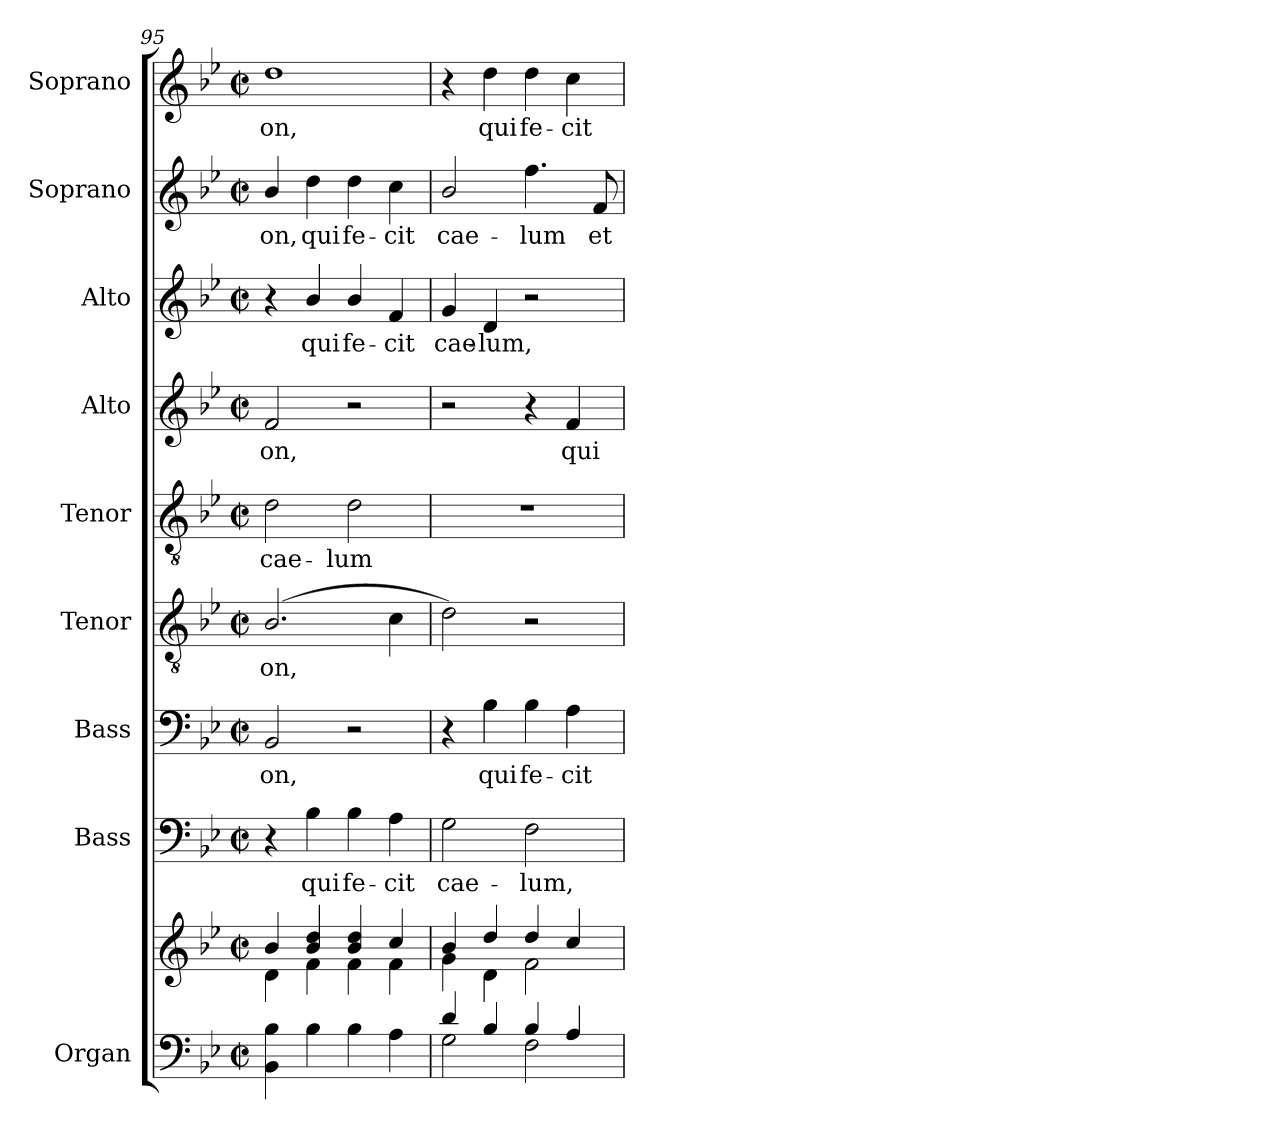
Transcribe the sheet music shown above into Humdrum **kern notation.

**kern	**kern	**kern	**text	**kern	**text	**kern	**text	**kern	**text	**kern	**text	**kern	**text	**kern	**text	**kern	**text
*part9	*part9	*part8	*part8	*part7	*part7	*part6	*part6	*part5	*part5	*part4	*part4	*part3	*part3	*part2	*part2	*part1	*part1
*staff10	*staff9	*staff8	*staff8	*staff7	*staff7	*staff6	*staff6	*staff5	*staff5	*staff4	*staff4	*staff3	*staff3	*staff2	*staff2	*staff1	*staff1
*I"Organ	*	*I"Bass	*	*I"Bass	*	*I"Tenor	*	*I"Tenor	*	*I"Alto	*	*I"Alto	*	*I"Soprano	*	*I"Soprano	*
*I'Organ.	*	*I'B.	*	*I'B.	*	*I'T.	*	*I'T.	*	*I'A.	*	*I'A.	*	*I'S.	*	*I'S.	*
*clefF4	*clefG2	*clefF4	*	*clefF4	*	*clefGv2	*	*clefGv2	*	*clefG2	*	*clefG2	*	*clefG2	*	*clefG2	*
*	*	*	*	*	*	*ITrd7c12	*	*ITrd7c12	*	*	*	*	*	*	*	*	*
*k[b-e-]	*k[b-e-]	*k[b-e-]	*	*k[b-e-]	*	*k[b-e-]	*	*k[b-e-]	*	*k[b-e-]	*	*k[b-e-]	*	*k[b-e-]	*	*k[b-e-]	*
*B-:	*B-:	*B-:	*	*B-:	*	*B-:	*	*B-:	*	*B-:	*	*B-:	*	*B-:	*	*B-:	*
*M2/2	*M2/2	*M2/2	*	*M2/2	*	*M2/2	*	*M2/2	*	*M2/2	*	*M2/2	*	*M2/2	*	*M2/2	*
*met(c|)	*met(c|)	*met(c|)	*	*met(c|)	*	*met(c|)	*	*met(c|)	*	*met(c|)	*	*met(c|)	*	*met(c|)	*	*met(c|)	*
=95	=95	=95	=95	=95	=95	=95	=95	=95	=95	=95	=95	=95	=95	=95	=95	=95	=95
*	*^	*	*	*	*	*	*	*	*	*	*	*	*	*	*	*	*
!	!	!	!	!	!	!LO:LY:b:color=#000000	!	!	!	!	!	!	!	!	!	!	!	!
!	!	!	!	!	!	!	!	!LO:LY:b:color=#000000	!	!	!	!	!	!	!	!	!	!
!	!	!	!	!	!	!	!	!	!	!LO:LY:b:color=#000000	!	!	!	!	!	!	!	!
!	!	!	!	!	!	!	!	!	!	!	!	!LO:LY:b:color=#000000	!	!	!	!	!	!
!	!	!	!	!	!	!	!	!	!	!	!	!	!	!	!	!LO:LY:b:color=#000000	!	!
!	!	!	!	!	!	!	!	!	!	!	!	!	!	!	!	!	!	!LO:LY:b:color=#000000
4BB-i\ 4B-i	4b-i/	4di\	4r	.	2BB-i/	-on,	(2.BB-i/	-on,	2Di\	cae-	2fi/	on,	4r	.	4b-i/	-on,	1ddi	-on,
!	!	!	!	!LO:LY:b:color=#000000	!	!	!	!	!	!	!	!	!	!	!	!	!	!
!	!	!	!	!	!	!	!	!	!	!	!	!	!	!LO:LY:b:color=#000000	!	!	!	!
!	!	!	!	!	!	!	!	!	!	!	!	!	!	!	!	!LO:LY:b:color=#000000	!	!
4B-i\	4b-i/ 4ddi	4fi\	4B-i\	qui	.	.	.	.	.	.	.	.	4b-i/	qui	4ddi\	qui	.	.
!	!	!	!	!LO:LY:b:color=#000000	!	!	!	!	!	!	!	!	!	!	!	!	!	!
!	!	!	!	!	!	!	!	!	!	!LO:LY:b:color=#000000	!	!	!	!	!	!	!	!
!	!	!	!	!	!	!	!	!	!	!	!	!	!	!LO:LY:b:color=#000000	!	!	!	!
!	!	!	!	!	!	!	!	!	!	!	!	!	!	!	!	!LO:LY:b:color=#000000	!	!
4B-i\	4b-i/ 4ddi	4fi\	4B-i\	fe-	2r	.	.	.	2Di\	-lum	2r	.	4b-i/	fe-	4ddi\	fe-	.	.
!	!	!	!	!LO:LY:b:color=#000000	!	!	!	!	!	!	!	!	!	!	!	!	!	!
!	!	!	!	!	!	!	!	!	!	!	!	!	!	!LO:LY:b:color=#000000	!	!	!	!
!	!	!	!	!	!	!	!	!	!	!	!	!	!	!	!	!LO:LY:b:color=#000000	!	!
4Ai\	4cci/	4fi\	4Ai\	-cit	.	.	4Ci\	.	.	.	.	.	4fi/	-cit	4cci\	-cit	.	.
=96	=96	=96	=96	=96	=96	=96	=96	=96	=96	=96	=96	=96	=96	=96	=96	=96	=96	=96
*^	*	*	*	*	*	*	*	*	*	*	*	*	*	*	*	*	*	*
!	!	!	!	!	!LO:LY:b:color=#000000	!	!	!	!	!	!	!	!	!	!	!	!	!	!
!	!	!	!	!	!	!	!	!	!	!	!	!	!	!	!LO:LY:b:color=#000000	!	!	!	!
!	!	!	!	!	!	!	!	!	!	!	!	!	!	!	!	!	!LO:LY:b:color=#000000	!	!
4di/	2Gi\	4b-i/	4gi\	2Gi\	cae-	4r	.	2Di\)	.	1r	.	2r	.	4gi/	cae-	2b-i/	cae-	4r	.
!	!	!	!	!	!	!	!LO:LY:b:color=#000000	!	!	!	!	!	!	!	!	!	!	!	!
!	!	!	!	!	!	!	!	!	!	!	!	!	!	!	!LO:LY:b:color=#000000	!	!	!	!
!	!	!	!	!	!	!	!	!	!	!	!	!	!	!	!	!	!	!	!LO:LY:b:color=#000000
4B-i/	.	4ddi/	4di\	.	.	4B-i\	qui	.	.	.	.	.	.	4di/	-lum,	.	.	4ddi\	qui
!	!	!	!	!	!LO:LY:b:color=#000000	!	!	!	!	!	!	!	!	!	!	!	!	!	!
!	!	!	!	!	!	!	!LO:LY:b:color=#000000	!	!	!	!	!	!	!	!	!	!	!	!
!	!	!	!	!	!	!	!	!	!	!	!	!	!	!	!	!	!LO:LY:b:color=#000000	!	!
!	!	!	!	!	!	!	!	!	!	!	!	!	!	!	!	!	!	!	!LO:LY:b:color=#000000
4B-i/	2Fi\	4ddi/	2fi\	2Fi\	-lum,	4B-i\	fe-	2r	.	.	.	4r	.	2r	.	4.ffi\	-lum	4ddi\	fe-
!	!	!	!	!	!	!	!LO:LY:b:color=#000000	!	!	!	!	!	!	!	!	!	!	!	!
!	!	!	!	!	!	!	!	!	!	!	!	!	!LO:LY:b:color=#000000	!	!	!	!	!	!
!	!	!	!	!	!	!	!	!	!	!	!	!	!	!	!	!	!	!	!LO:LY:b:color=#000000
4Ai/	.	4cci/	.	.	.	4Ai\	-cit	.	.	.	.	4fi/	qui	.	.	.	.	4cci\	-cit
!	!	!	!	!	!	!	!	!	!	!	!	!	!	!	!	!	!LO:LY:b:color=#000000	!	!
.	.	.	.	.	.	.	.	.	.	.	.	.	.	.	.	8fi/	et	.	.
*v	*v	*	*	*	*	*	*	*	*	*	*	*	*	*	*	*	*	*	*
*	*v	*v	*	*	*	*	*	*	*	*	*	*	*	*	*	*	*	*
=	=	=	=	=	=	=	=	=	=	=	=	=	=	=	=	=	=
*-	*-	*-	*-	*-	*-	*-	*-	*-	*-	*-	*-	*-	*-	*-	*-	*-	*-
